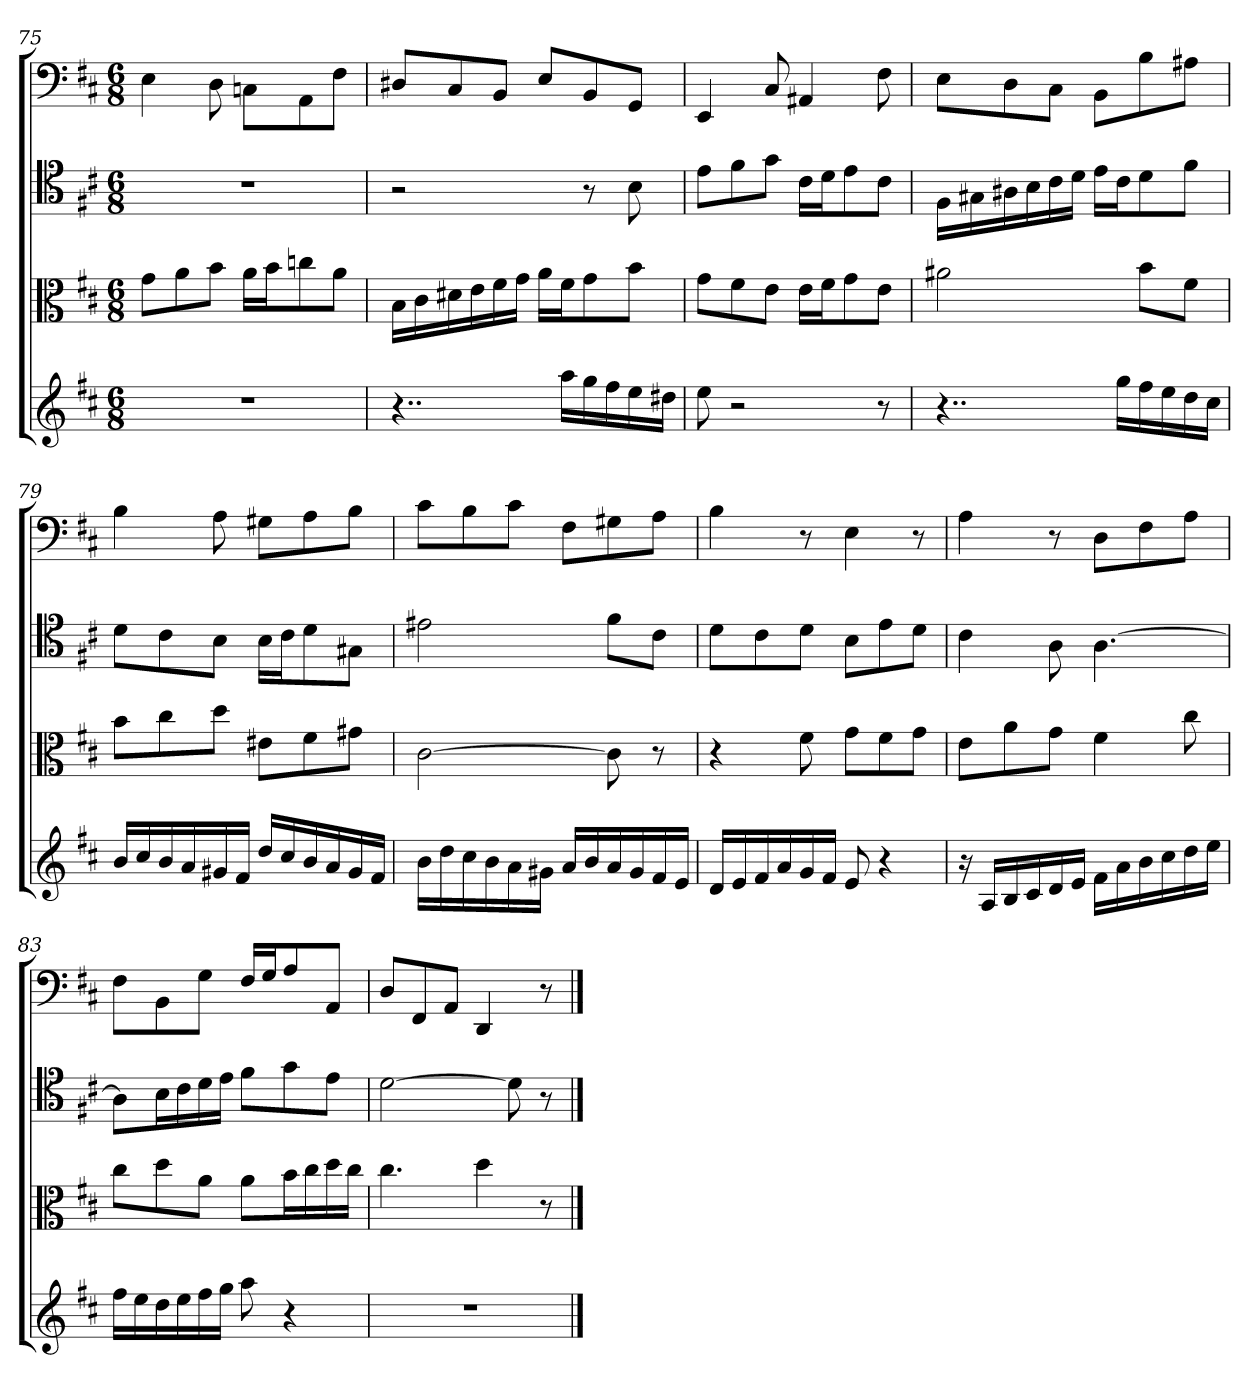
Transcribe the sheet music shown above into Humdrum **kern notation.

**kern	**kern	**kern	**kern
*part4	*part3	*part2	*part1
*staff4	*staff3	*staff2	*staff1
*	*clefC3	*clefC4	*clefF4
*k[f#c#]	*k[f#c#]	*k[f#c#]	*k[f#c#]
*b:	*b:	*b:	*b:
*M6/8	*M6/8	*M6/8	*M6/8
=75	=75	=75	=75
2.r	8g\L	2.r	4E
.	8a\	.	.
.	8b\J	.	8D
.	16a\LL	.	8Cn\L
.	16b\J	.	.
.	8ccn\	.	8AA\
.	8a\J	.	8F#\J
=76	=76	=76	=76
4..r	16B\LL	2r	8D#X/L
.	16c#\	.	.
.	16d#X\	.	8C#/
.	16e\	.	.
.	16f#\	.	8BB/J
.	16g\JJ	.	.
.	16a\LL	.	8E/L
16aaLL	16f#\J	.	.
16gg	8g\	8r	8BB/
16ff#	.	.	.
16ee	8b\J	8B	8GG/J
16dd#XJJ	.	.	.
=77	=77	=77	=77
8ee	8g\L	8e\L	4EE
2r	8f#\	8f#\	.
.	8e\J	8g\J	8C#
.	16e\LL	16c#\LL	4AA#X
.	16f#\J	16d\J	.
.	8g\	8e\	.
8r	8e\J	8c#\J	8F#
=78	=78	=78	=78
4..r	2a#X	16F#\LL	8E\L
.	.	16G#X\	.
.	.	16A#X\	8D\
.	.	16B\	.
.	.	16c#\	8C#\J
.	.	16d\JJ	.
.	.	16e\LL	8BB\L
16ggLL	.	16c#\J	.
16ff#	8b\L	8d\	8B\
16ee	.	.	.
16dd	8f#\J	8f#\J	8A#X\J
16cc#JJ	.	.	.
=79	=79	=79	=79
16bLL	8b\L	8d\L	4B
16cc#	.	.	.
16b	8cc#\	8c#\	.
16a	.	.	.
16g#X	8dd\J	8B\J	8A
16f#JJ	.	.	.
16ddLL	8e#X\L	16B\LL	8G#X\L
16cc#	.	16c#\J	.
16b	8f#\	8d\	8A\
16a	.	.	.
16g#	8g#X\J	8G#X\J	8B\J
16f#JJ	.	.	.
=80	=80	=80	=80
16bLL	[2c#	2e#X	8c#\L
16dd	.	.	.
16cc#	.	.	8B\
16b	.	.	.
16a	.	.	8c#\J
16g#XJJ	.	.	.
16aLL	.	.	8F#\L
16b	.	.	.
16a	8c#]	8f#\L	8G#X\
16g#	.	.	.
16f#	8r	8c#\J	8A\J
16eJJ	.	.	.
=81	=81	=81	=81
16dLL	4r	8d\L	4B
16e	.	.	.
16f#	.	8c#\	.
16a	.	.	.
16g	8f#	8d\J	8r
16f#JJ	.	.	.
8e	8g\L	8B\L	4E
4r	8f#\	8e\	.
.	8g\J	8d\J	8r
=82	=82	=82	=82
16r	8e\L	4c#	4A
16ALL	.	.	.
16B	8a\	.	.
16c#	.	.	.
16d	8g\J	8A	8r
16eJJ	.	.	.
16f#LL	4f#	[4.A	8D\L
16a	.	.	.
16b	.	.	8F#\
16cc#	.	.	.
16dd	8cc#	.	8A\J
16eeJJ	.	.	.
=83	=83	=83	=83
16ff#LL	8cc#\L	8A\L]	8F#\L
16ee	.	.	.
16dd	8dd\	16B\L	8BB\
16ee	.	16c#\	.
16ff#	8a\J	16d\	8G\J
16ggJJ	.	16e\JJ	.
8aa	8a\L	8f#\L	16F#/LL
.	.	.	16G/J
4r	16b\L	8g\	8A/
.	16cc#\	.	.
.	16dd\	8e\J	8AA/J
.	16cc#\JJ	.	.
=84	=84	=84	=84
2.r	4.cc#	[2d	8D/L
.	.	.	8FF#/
.	.	.	8AA/J
.	4dd	.	4DD
.	.	8d]	.
.	8r	8r	8r
==	==	==	==
*-	*-	*-	*-
